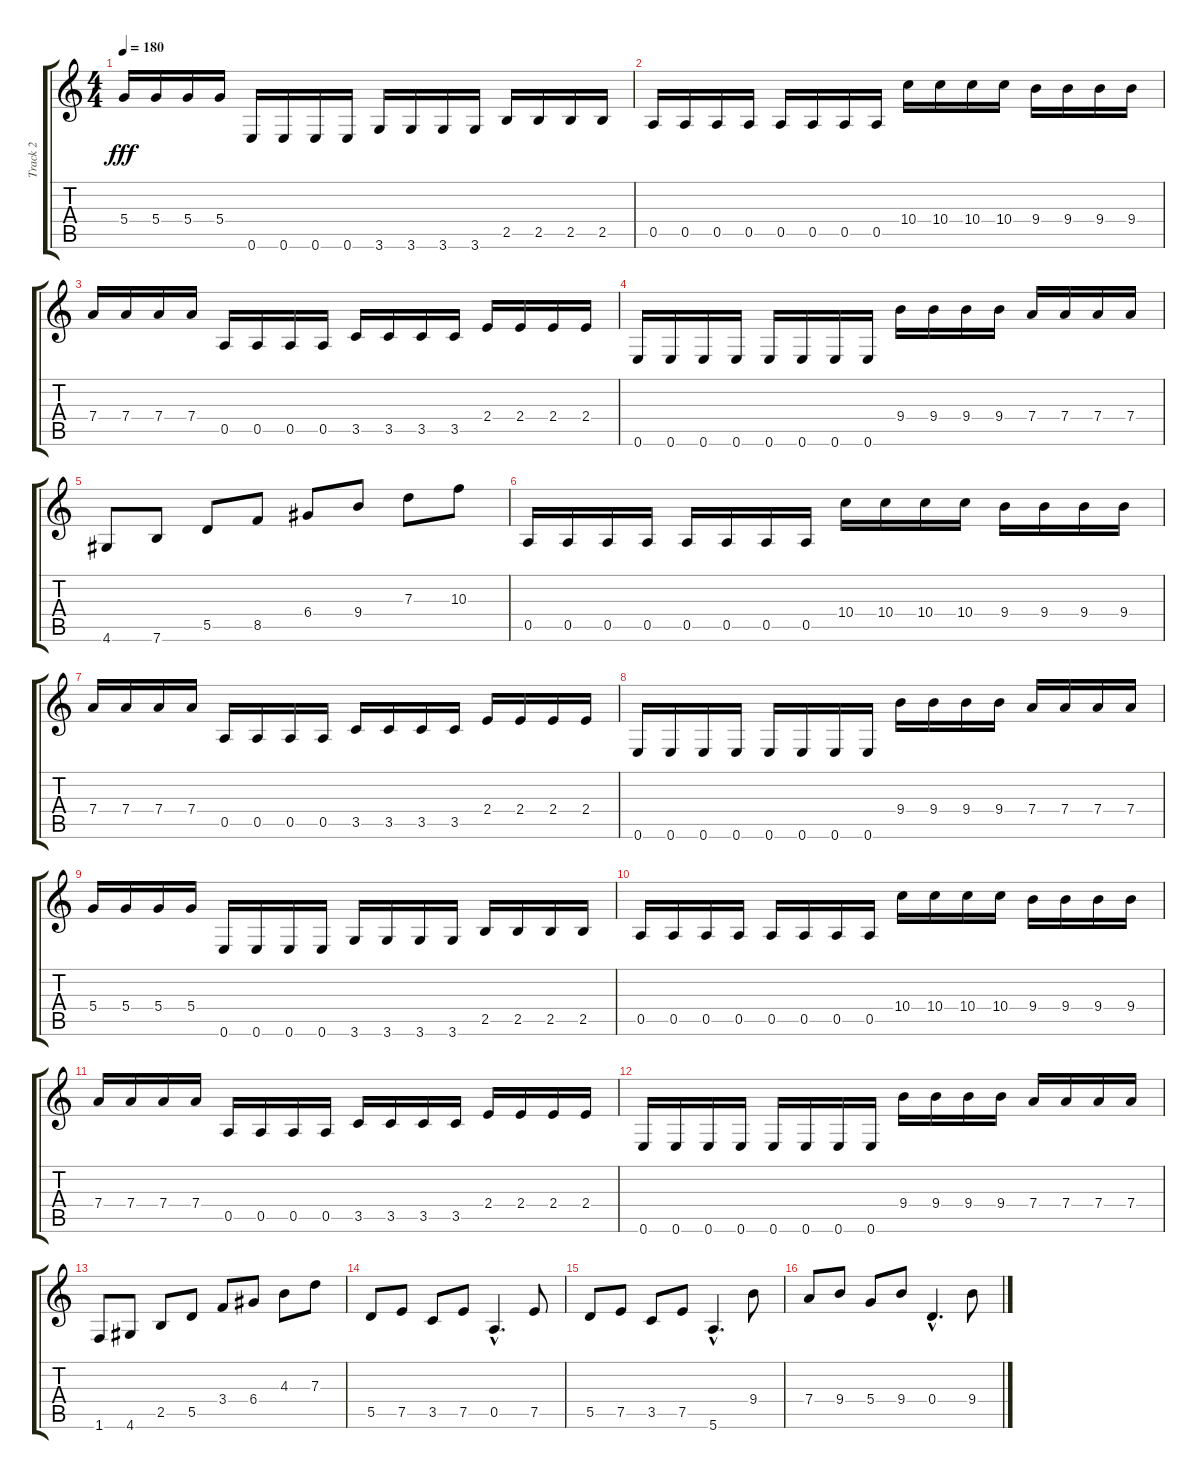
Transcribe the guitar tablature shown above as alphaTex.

\track ("Track 2" "Track 2") {instrument distortionguitar}
\staff {score tabs}
\tuning (E4 B3 G3 D3 A2 E2) {hide}
\ts (4 4)
\tempo 180
\clef g2
\ks c
5.4.16{dy fff} 5.4.16 5.4.16 5.4.16 0.6.16 0.6.16 0.6.16 0.6.16 3.6.16 3.6.16 3.6.16 3.6.16 2.5.16 2.5.16 2.5.16 2.5.16 |
0.5.16 0.5.16 0.5.16 0.5.16 0.5.16 0.5.16 0.5.16 0.5.16 10.4.16 10.4.16 10.4.16 10.4.16 9.4.16 9.4.16 9.4.16 9.4.16 |
7.4.16 7.4.16 7.4.16 7.4.16 0.5.16 0.5.16 0.5.16 0.5.16 3.5.16 3.5.16 3.5.16 3.5.16 2.4.16 2.4.16 2.4.16 2.4.16 |
0.6.16 0.6.16 0.6.16 0.6.16 0.6.16 0.6.16 0.6.16 0.6.16 9.4.16 9.4.16 9.4.16 9.4.16 7.4.16 7.4.16 7.4.16 7.4.16 |
4.6.8 7.6.8 5.5.8 8.5.8 6.4.8 9.4.8 7.3.8 10.3.8 |
0.5.16 0.5.16 0.5.16 0.5.16 0.5.16 0.5.16 0.5.16 0.5.16 10.4.16 10.4.16 10.4.16 10.4.16 9.4.16 9.4.16 9.4.16 9.4.16 |
7.4.16 7.4.16 7.4.16 7.4.16 0.5.16 0.5.16 0.5.16 0.5.16 3.5.16 3.5.16 3.5.16 3.5.16 2.4.16 2.4.16 2.4.16 2.4.16 |
0.6.16 0.6.16 0.6.16 0.6.16 0.6.16 0.6.16 0.6.16 0.6.16 9.4.16 9.4.16 9.4.16 9.4.16 7.4.16 7.4.16 7.4.16 7.4.16 |
5.4.16 5.4.16 5.4.16 5.4.16 0.6.16 0.6.16 0.6.16 0.6.16 3.6.16 3.6.16 3.6.16 3.6.16 2.5.16 2.5.16 2.5.16 2.5.16 |
0.5.16 0.5.16 0.5.16 0.5.16 0.5.16 0.5.16 0.5.16 0.5.16 10.4.16 10.4.16 10.4.16 10.4.16 9.4.16 9.4.16 9.4.16 9.4.16 |
7.4.16 7.4.16 7.4.16 7.4.16 0.5.16 0.5.16 0.5.16 0.5.16 3.5.16 3.5.16 3.5.16 3.5.16 2.4.16 2.4.16 2.4.16 2.4.16 |
0.6.16 0.6.16 0.6.16 0.6.16 0.6.16 0.6.16 0.6.16 0.6.16 9.4.16 9.4.16 9.4.16 9.4.16 7.4.16 7.4.16 7.4.16 7.4.16 |
1.6.8 4.6.8 2.5.8 5.5.8 3.4.8 6.4.8 4.3.8 7.3.8 |
5.5.8 7.5.8 3.5.8 7.5.8 0.5{hac}.4{d} 7.5.8 |
5.5.8 7.5.8 3.5.8 7.5.8 5.6{hac}.4{d} 9.4.8 |
7.4.8 9.4.8 5.4.8 9.4.8 0.4{hac}.4{d} 9.4.8
